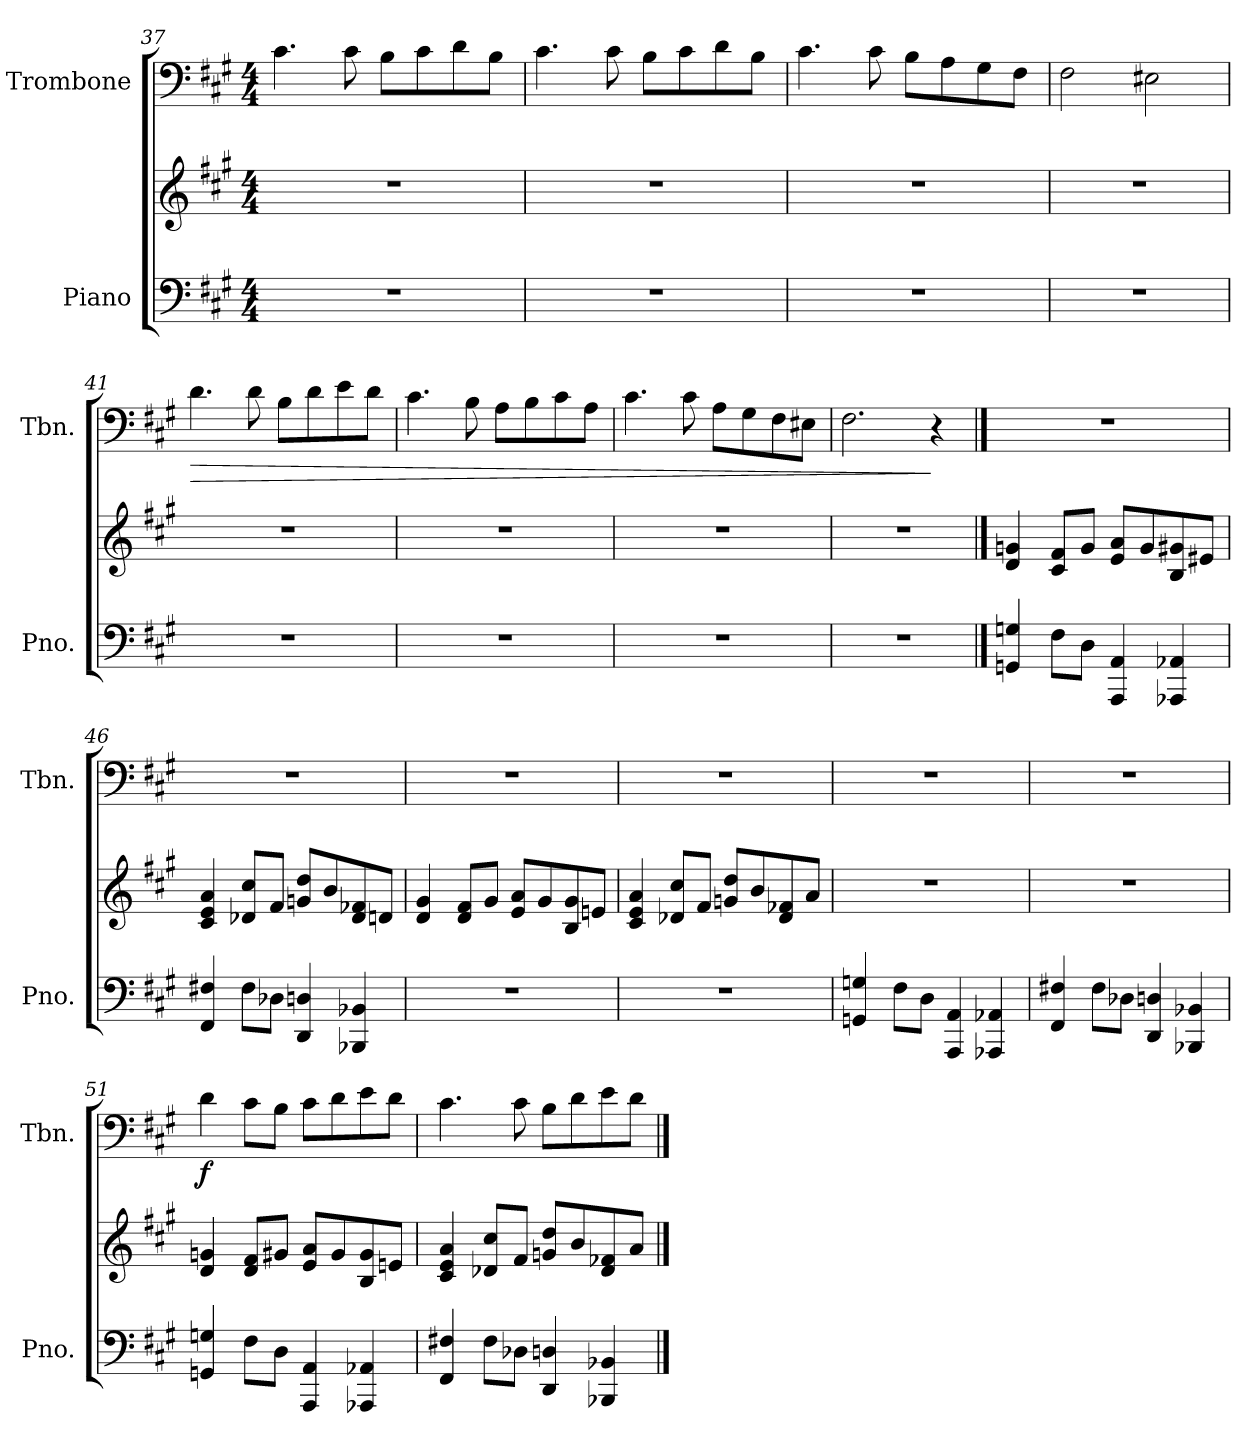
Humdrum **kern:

**kern	**kern	**kern	**dynam
*part2	*part2	*part1	*part1
*staff3	*staff2	*staff1	*staff1
*I"Piano	*	*I"Trombone	*
*I'Pno.	*	*I'Tbn.	*
*clefF4	*clefG2	*clefF4	*
*k[f#c#g#]	*k[f#c#g#]	*k[f#c#g#]	*
*M4/4	*M4/4	*M4/4	*
=37	=37	=37	=37
1r	1r	4.c#\	.
.	.	8c#\	.
.	.	8B\L	.
.	.	8c#\	.
.	.	8d\	.
.	.	8B\J	.
=38	=38	=38	=38
1r	1r	4.c#\	.
.	.	8c#\	.
.	.	8B\L	.
.	.	8c#\	.
.	.	8d\	.
.	.	8B\J	.
=39	=39	=39	=39
1r	1r	4.c#\	.
.	.	8c#\	.
.	.	8B\L	.
.	.	8A\	.
.	.	8G#\	.
.	.	8F#\J	.
=40	=40	=40	=40
1r	1r	2F#\	.
.	.	2E#X\	.
!!LO:LB:g=z
=41	=41	=41	=41
!	!	!	!LO:HP:b
1r	1r	4.d\	>
.	.	8d\	.
.	.	8B\L	.
.	.	8d\	.
.	.	8e\	.
.	.	8d\J	.
=42	=42	=42	=42
1r	1r	4.c#\	.
.	.	8B\	.
.	.	8A\L	.
.	.	8B\	.
.	.	8c#\	.
.	.	8A\J	.
=43	=43	=43	=43
1r	1r	4.c#\	.
.	.	8c#\	.
.	.	8A\L	.
.	.	8G#\	.
.	.	8F#\	.
.	.	8E#X\J	.
=44	=44	=44	=44
1r	1r	2.F#\	.
.	.	4r	]
==45	==45	==45	==45
*	*	*MM40	*
4GGn/ 4Gn/	4d/ 4gn/	1r	.
8F#\L	8c#/ 8f#/L	.	.
8D\J	8g/J	.	.
4AAA/ 4AA/	8e/ 8a/L	.	.
.	8g/	.	.
4AAA-X/ 4AA-X/	8B/ 8g#X/	.	.
.	8e#X/J	.	.
!!LO:LB:g=z
=46	=46	=46	=46
4FF#/ 4F#X/	4c#/ 4e/ 4a/	1r	.
8F#\L	8d-X/ 8cc#/L	.	.
8D-X\J	8f#/J	.	.
4DD/ 4Dn/	8gn/ 8dd/L	.	.
.	8b/	.	.
4BBB-X/ 4BB-X/	8d-/ 8f-X/	.	.
.	8dn/J	.	.
=47	=47	=47	=47
*	*	*MM40	*
1r	4d/ 4g#/	1r	.
.	8d/ 8f#/L	.	.
.	8g#/J	.	.
.	8e/ 8a/L	.	.
.	8g#/	.	.
.	8B/ 8g#/	.	.
.	8en/J	.	.
=48	=48	=48	=48
1r	4c#/ 4e/ 4a/	1r	.
.	8d-X/ 8cc#/L	.	.
.	8f#/J	.	.
.	8gn/ 8dd/L	.	.
.	8b/	.	.
.	8d-/ 8f-X/	.	.
.	8a/J	.	.
=49	=49	=49	=49
4GGn/ 4Gn/	1r	1r	.
8F#\L	.	.	.
8D\J	.	.	.
4AAA/ 4AA/	.	.	.
4AAA-X/ 4AA-X/	.	.	.
=50	=50	=50	=50
4FF#/ 4F#X/	1r	1r	.
8F#\L	.	.	.
8D-X\J	.	.	.
4DD/ 4Dn/	.	.	.
4BBB-X/ 4BB-X/	.	.	.
!!LO:LB:g=z
=51	=51	=51	=51
!	!	!	!LO:DY:b
4GGn/ 4Gn/	4d/ 4gn/	4d\	f
8F#\L	8d/ 8f#/L	8c#\L	.
8D\J	8g#X/J	8B\J	.
4AAA/ 4AA/	8e/ 8a/L	8c#\L	.
.	8g#/	8d\	.
4AAA-X/ 4AA-X/	8B/ 8g#/	8e\	.
.	8en/J	8d\J	.
=52	=52	=52	=52
4FF#/ 4F#X/	4c#/ 4e/ 4a/	4.c#\	.
8F#\L	8d-X/ 8cc#/L	.	.
8D-X\J	8f#/J	8c#\	.
4DD/ 4Dn/	8gn/ 8dd/L	8B\L	.
.	8b/	8d\	.
4BBB-X/ 4BB-X/	8d-/ 8f-X/	8e\	.
.	8a/J	8d\J	.
==	==	==	==
*-	*-	*-	*-
